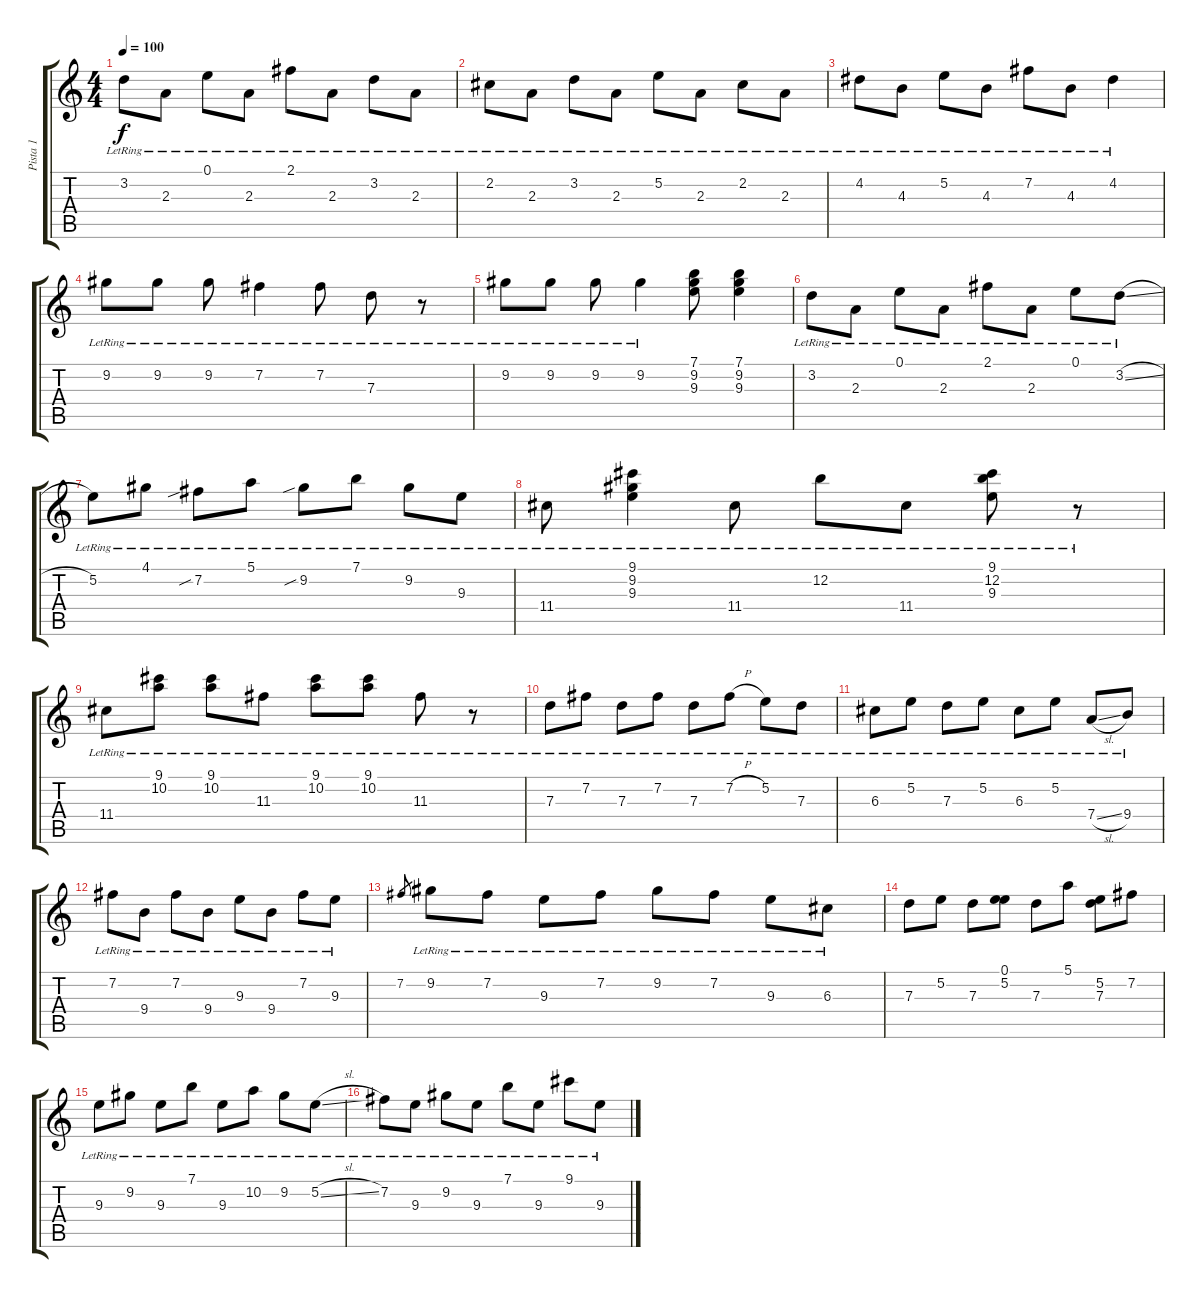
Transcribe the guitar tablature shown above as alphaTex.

\track ("Pista 1" "Pista 1") {instrument acousticguitarsteel}
\staff {score tabs}
\tuning (E4 B3 G3 D3 A2 E2) {hide}
\ts (4 4)
\tempo 100
\clef g2
\ks c
3.2{lr}.8{dy f} 2.3{lr}.8 0.1{lr}.8 2.3{lr}.8 2.1{lr}.8 2.3{lr}.8 3.2{lr}.8 2.3{lr}.8 |
2.2{lr}.8 2.3{lr}.8 3.2{lr}.8 2.3{lr}.8 5.2{lr}.8 2.3{lr}.8 2.2{lr}.8 2.3{lr}.8 |
4.2{lr}.8 4.3{lr}.8 5.2{lr}.8 4.3{lr}.8 7.2{lr}.8 4.3{lr}.8 4.2{lr}.4 |
9.2{lr}.8 9.2{lr}.8 9.2{lr}.8 7.2{lr}.4 7.2{lr}.8 7.3{lr}.8 r.8 |
9.2{lr}.8 9.2{lr}.8 9.2{lr}.8 9.2{lr}.4 (7.1 9.2 9.3).8 (7.1 9.2 9.3).4 |
3.2{lr}.8 2.3{lr}.8 0.1{lr}.8 2.3{lr}.8 2.1{lr}.8 2.3{lr}.8 0.1{lr}.8 3.2{sl lr}.8 |
5.2{lr}.8 4.1{lr}.8 7.2{sib lr}.8 5.1{lr}.8 9.2{sib lr}.8 7.1{lr}.8 9.2{lr}.8 9.3{lr}.8 |
11.4{lr}.8 (9.1{lr} 9.2{lr} 9.3{lr}).4 11.4{lr}.8 12.2{lr}.8 11.4{lr}.8 (9.1{lr} 12.2{lr} 9.3{lr}).8 r.8 |
11.4{lr}.8 (9.1{lr} 10.2{lr}).8 (9.1{lr} 10.2{lr}).8 11.3{lr}.8 (9.1{lr} 10.2{lr}).8 (9.1{lr} 10.2{lr}).8 11.3{lr}.8 r.8 |
7.3{lr}.8 7.2{lr}.8 7.3{lr}.8 7.2{lr}.8 7.3{lr}.8 7.2{h lr}.8 5.2{lr}.8 7.3{lr}.8 |
6.3{lr}.8 5.2{lr}.8 7.3{lr}.8 5.2{lr}.8 6.3{lr}.8 5.2{lr}.8 7.4{sl lr}.8 9.4{lr}.8 |
7.2{lr}.8 9.4{lr}.8 7.2{lr}.8 9.4{lr}.8 9.3{lr}.8 9.4{lr}.8 7.2{lr}.8 9.3{lr}.8 |
7.2.8{gr} 9.2{lr}.8 7.2{lr}.8 9.3{lr}.8 7.2{lr}.8 9.2{lr}.8 7.2{lr}.8 9.3{lr}.8 6.3{lr}.8 |
7.3.8 5.2.8 7.3.8 (0.1 5.2).8 7.3.8 5.1.8 (5.2 7.3).8 7.2.8 |
9.3{lr}.8 9.2{lr}.8 9.3{lr}.8 7.1{lr}.8 9.3{lr}.8 10.2{lr}.8 9.2{lr}.8 5.2{sl lr}.8 |
7.2{lr}.8 9.3{lr}.8 9.2{lr}.8 9.3{lr}.8 7.1{lr}.8 9.3{lr}.8 9.1{lr}.8 9.3{lr}.8
